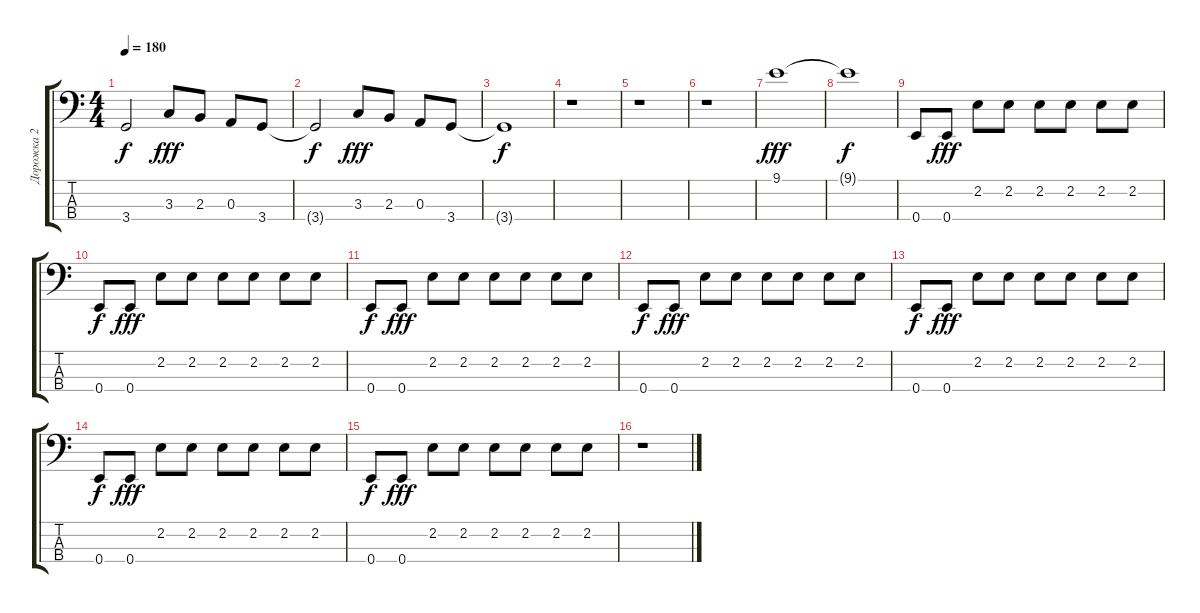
\track ("Дорожка 2" "Дорожка 2") {instrument electricbasspick}
\staff {score tabs}
\tuning (G2 D2 A1 E1) {hide}
\ts (4 4)
\tempo 180
\clef f4
\ks c
3.4{t}.2{dy f} 3.3.8{dy fff} 2.3.8 0.3.8 3.4.8 |
3.4{t}.2{dy f} 3.3.8{dy fff} 2.3.8 0.3.8 3.4.8 |
3.4{t}.1{dy f} |
r.1 |
r.1 |
r.1 |
9.1.1{dy fff} |
9.1{t}.1{dy f} |
0.4.8 0.4.8{dy fff} 2.2.8 2.2.8 2.2.8 2.2.8 2.2.8 2.2.8 |
0.4.8{dy f} 0.4.8{dy fff} 2.2.8 2.2.8 2.2.8 2.2.8 2.2.8 2.2.8 |
0.4.8{dy f} 0.4.8{dy fff} 2.2.8 2.2.8 2.2.8 2.2.8 2.2.8 2.2.8 |
0.4.8{dy f} 0.4.8{dy fff} 2.2.8 2.2.8 2.2.8 2.2.8 2.2.8 2.2.8 |
0.4.8{dy f} 0.4.8{dy fff} 2.2.8 2.2.8 2.2.8 2.2.8 2.2.8 2.2.8 |
0.4.8{dy f} 0.4.8{dy fff} 2.2.8 2.2.8 2.2.8 2.2.8 2.2.8 2.2.8 |
0.4.8{dy f} 0.4.8{dy fff} 2.2.8 2.2.8 2.2.8 2.2.8 2.2.8 2.2.8 |
r.1
